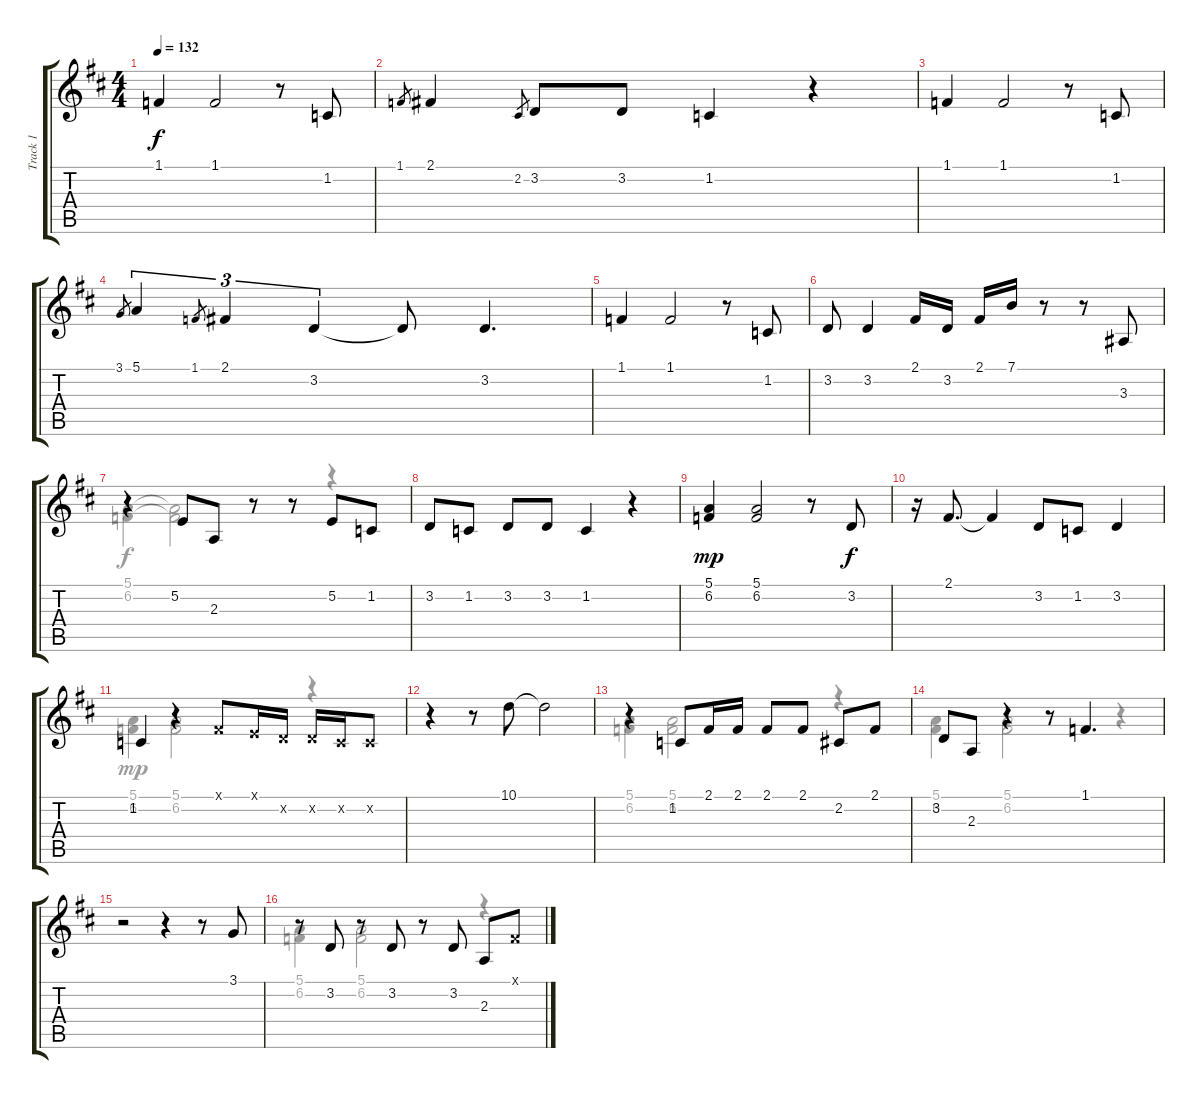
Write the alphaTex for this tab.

\track ("Track 1" "Track 1") {instrument tenorsax}
\staff {score tabs}
\tuning (E4 B3 G3 D3 A2 E2) {hide}
\voice
\ts (4 4)
\tempo 132
\clef g2
\ks d
1.1.4{dy f} 1.1.2 r.8 1.2.8 |
1.1.8{gr} 2.1.4 2.2.8{gr} 3.2.8 3.2.8 1.2.4 r.4 |
1.1.4 1.1.2 r.8 1.2.8 |
3.1.8{gr} 5.1.4{tu (3 2)} 1.1.8{gr} 2.1.4{tu (3 2)} 3.2.4{tu (3 2)} 3.2{t}.8 3.2.4{d} |
1.1.4 1.1.2 r.8 1.2.8 |
3.2.8 3.2.4 2.1.16 3.2.16 2.1.16 7.1.16 r.8 r.8 3.3.8 |
r.4 5.2.8 2.3.8 r.8 r.8 5.2.8 1.2.8 |
3.2.8 1.2.8 3.2.8 3.2.8 1.2.4 r.4 |
(5.1 6.2).4{dy mp} (5.1 6.2).2 r.8 3.2.8{dy f} |
r.16 2.1.8{d} 2.1{t}.4 3.2.8 1.2.8 3.2.4 |
1.2.4 r.4 2.1{x}.8 0.1{x}.16 3.2{x}.16 3.2{x}.16 1.2{x}.16 1.2{x}.8 |
r.4 r.8 10.1.8 10.1{t}.2 |
r.4 1.2.8 2.1.16 2.1.16 2.1.8 2.1.8 2.2.8 2.1.8 |
3.2.8 2.3.8 r.4 r.8 1.1.4{d} |
r.2 r.4 r.8 3.1.8 |
r.8 3.2.8 r.8 3.2.8 r.8 3.2.8 2.3.8 2.1{x}.8
\voice
\clef g2
\ottava regular
\simile none
\ks d
|
|
|
|
|
|
(5.1 6.2).4 (5.1{t} 6.2{t}).2{dy f} r.4 |
|
|
|
(5.1 6.2).4{dy mp} (5.1 6.2).2 r.4 |
|
(5.1 6.2).4 (5.1 6.2).2 r.4 |
(5.1 6.2).4 (5.1 6.2).2 r.4 |
|
(5.1 6.2).4 (5.1 6.2).2 r.4
